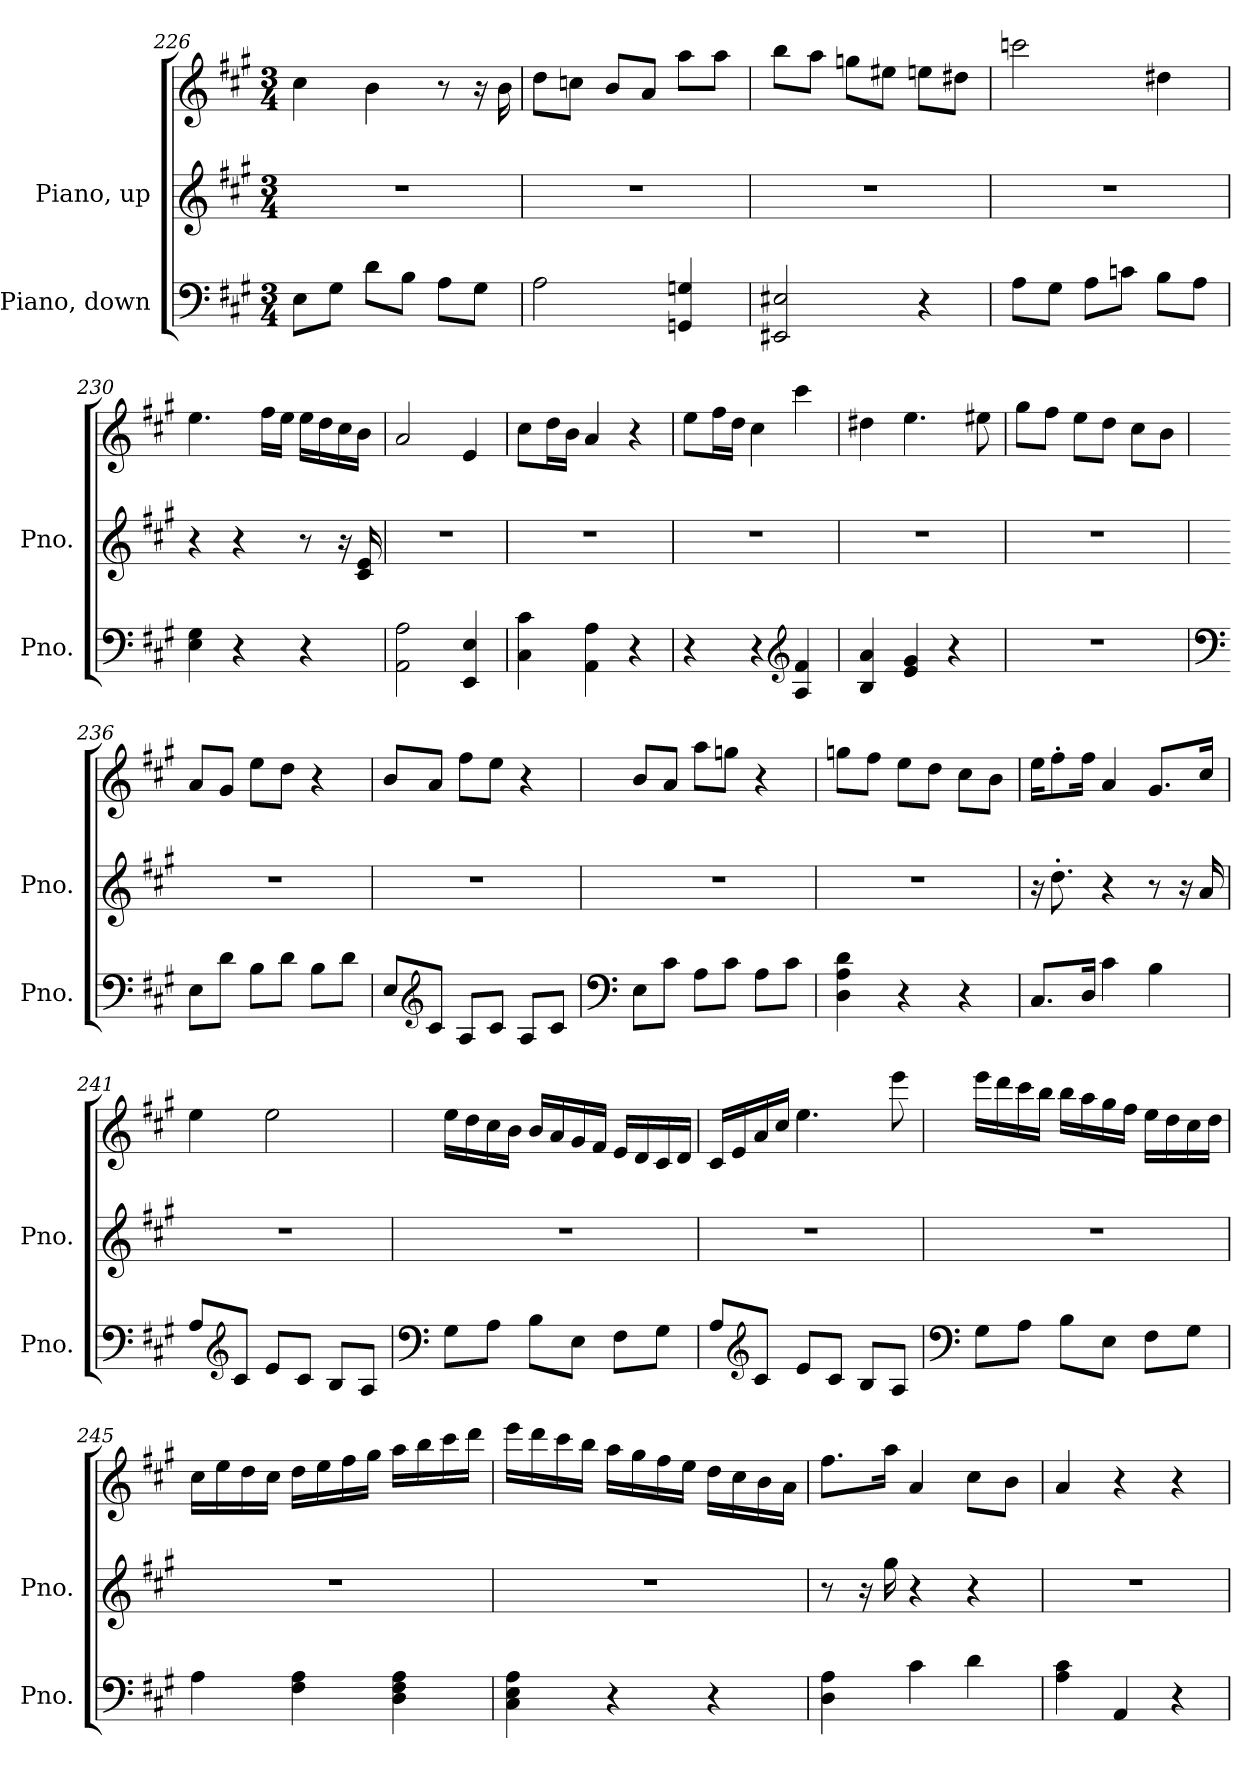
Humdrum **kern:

**kern	**kern	**kern
*part2	*part1	*part1
*staff3	*staff2	*staff1
*I"Piano, down	*I"Piano, up	*
*I'Pno.	*I'Pno.	*
*clefF4	*clefG2	*clefG2
*k[f#c#g#]	*k[f#c#g#]	*k[f#c#g#]
*M3/4	*M3/4	*M3/4
=226	=226	=226
8E\L	2.r	4cc#\
8G#\J	.	.
8d\L	.	4b\
8B\J	.	.
8A\L	.	8r
8G#\J	.	16r
.	.	16b\
=227	=227	=227
2A\	2.r	8dd\L
.	.	8ccn\J
.	.	8b/L
.	.	8a/J
4GGn/ 4Gn/	.	8aa\L
.	.	8aa\J
!!LO:LB:g=z
=228	=228	=228
2EE#X/ 2E#X/	2.r	8bb\L
.	.	8aa\J
.	.	8ggn\L
.	.	8ee#X\J
4r	.	8een\L
.	.	8dd#X\J
=229	=229	=229
8A\L	2.r	2cccn\
8G#\J	.	.
8A\L	.	.
8cn\J	.	.
8B\L	.	4dd#X\
8A\J	.	.
=230	=230	=230
4E\ 4G#\	4r	4.ee\
4r	4r	.
.	.	16ff#\LL
.	.	16ee\JJ
4r	8r	16ee\LL
.	.	16dd\
.	16r	16cc#\
.	16c#/ 16e/	16b\JJ
=231	=231	=231
2AA\ 2A\	2.r	2a/
4EE/ 4E/	.	4e/
=232	=232	=232
4C#\ 4c#\	2.r	8cc#\L
.	.	16dd\L
.	.	16b\JJ
4AA\ 4A\	.	4a/
4r	.	4r
!!LO:PB:g=z
=233	=233	=233
4r	2.r	8ee\L
.	.	16ff#\L
.	.	16dd\JJ
4r	.	4cc#\
*clefG2	*	*
4A/ 4f#/	.	4ccc#\
=234	=234	=234
4B/ 4a/	2.r	4dd#X\
4e/ 4g#/	.	4.ee\
4r	.	.
.	.	8ee#X\
=235	=235	=235
2.r	2.r	8gg#\L
.	.	8ff#\J
.	.	8ee\L
.	.	8dd\J
.	.	8cc#\L
.	.	8b\J
=236	=236	=236
*clefF4	*	*
8E\L	2.r	8a/L
8d\J	.	8g#/J
8B\L	.	8ee\L
8d\J	.	8dd\J
8B\L	.	4r
8d\J	.	.
=237	=237	=237
8E/L	2.r	8b/L
*clefG2	*	*
8c#/J	.	8a/J
8A/L	.	8ff#\L
8c#/J	.	8ee\J
8A/L	.	4r
8c#/J	.	.
!!LO:LB:g=z
=238	=238	=238
*clefF4	*	*
8E\L	2.r	8b/L
8c#\J	.	8a/J
8A\L	.	8aa\L
8c#\J	.	8ggn\J
8A\L	.	4r
8c#\J	.	.
=239	=239	=239
4D\ 4A\ 4d\	2.r	8ggn\L
.	.	8ff#\J
4r	.	8ee\L
.	.	8dd\J
4r	.	8cc#\L
.	.	8b\J
=240	=240	=240
8.C#/L	16r	16ee\KL
.	8.dd'\	8ff#'\
16D/Jk	.	16ff#\Jk
4c#\	4r	4a/
4B\	8r	8.g#/L
.	16r	.
.	16a/	16cc#/Jk
=241	=241	=241
8A/L	2.r	4ee\
*clefG2	*	*
8c#/J	.	.
8e/L	.	2ee\
8c#/J	.	.
8B/L	.	.
8A/J	.	.
!!LO:LB:g=z
=242	=242	=242
*clefF4	*	*
8G#\L	2.r	16ee\LL
.	.	16dd\
8A\J	.	16cc#\
.	.	16b\JJ
8B\L	.	16b/LL
.	.	16a/
8E\J	.	16g#/
.	.	16f#/JJ
8F#\L	.	16e/LL
.	.	16d/
8G#\J	.	16c#/
.	.	16d/JJ
=243	=243	=243
8A/L	2.r	16c#/LL
.	.	16e/
*clefG2	*	*
8c#/J	.	16a/
.	.	16cc#/JJ
8e/L	.	4.ee\
8c#/J	.	.
8B/L	.	.
8A/J	.	8eee\
=244	=244	=244
*clefF4	*	*
8G#\L	2.r	16eee\LL
.	.	16ddd\
8A\J	.	16ccc#\
.	.	16bb\JJ
8B\L	.	16bb\LL
.	.	16aa\
8E\J	.	16gg#\
.	.	16ff#\JJ
8F#\L	.	16ee\LL
.	.	16dd\
8G#\J	.	16cc#\
.	.	16dd\JJ
!!LO:LB:g=z
=245	=245	=245
4A\	2.r	16cc#\LL
.	.	16ee\
.	.	16dd\
.	.	16cc#\JJ
4F#\ 4A\	.	16dd\LL
.	.	16ee\
.	.	16ff#\
.	.	16gg#\JJ
4D\ 4F#\ 4A\	.	16aa\LL
.	.	16bb\
.	.	16ccc#\
.	.	16ddd\JJ
=246	=246	=246
4C#\ 4E\ 4A\	2.r	16eee\LL
.	.	16ddd\
.	.	16ccc#\
.	.	16bb\JJ
4r	.	16aa\LL
.	.	16gg#\
.	.	16ff#\
.	.	16ee\JJ
4r	.	16dd\LL
.	.	16cc#\
.	.	16b\
.	.	16a\JJ
=247	=247	=247
4D\ 4A\	8r	8.ff#\L
.	16r	.
.	16gg#\	16aa\Jk
4c#\	4r	4a/
4d\	4r	8cc#\L
.	.	8b\J
=248	=248	=248
4A\ 4c#\	2.r	4a/
4AA/	.	4r
4r	.	4r
=	=	=
*-	*-	*-
